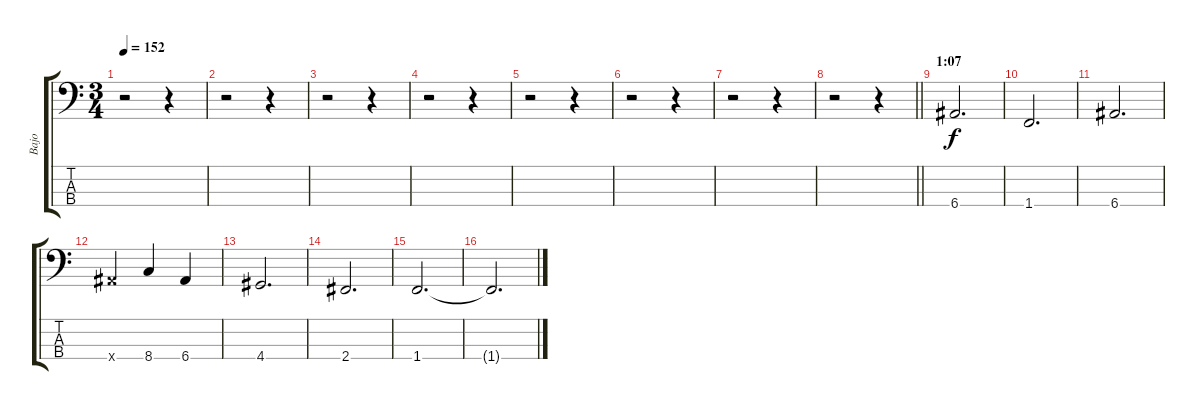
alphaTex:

\track ("Bajo" "Bajo") {instrument electricbassfinger}
\staff {score tabs}
\tuning (G2 D2 A1 E1) {hide}
\ts (3 4)
\tempo 152
\clef f4
\ks c
r.2{dy f} r.4 |
r.2 r.4 |
r.2 r.4 |
r.2 r.4 |
r.2 r.4 |
r.2 r.4 |
r.2 r.4 |
\barLineRight lightlight
r.2 r.4 |
\section ("" "1:07")
6.4.2{d} |
1.4.2{d} |
6.4.2{d} |
6.4{x}.4 8.4.4 6.4.4 |
4.4.2{d} |
2.4.2{d} |
1.4.2{d} |
1.4{t}.2{d}
